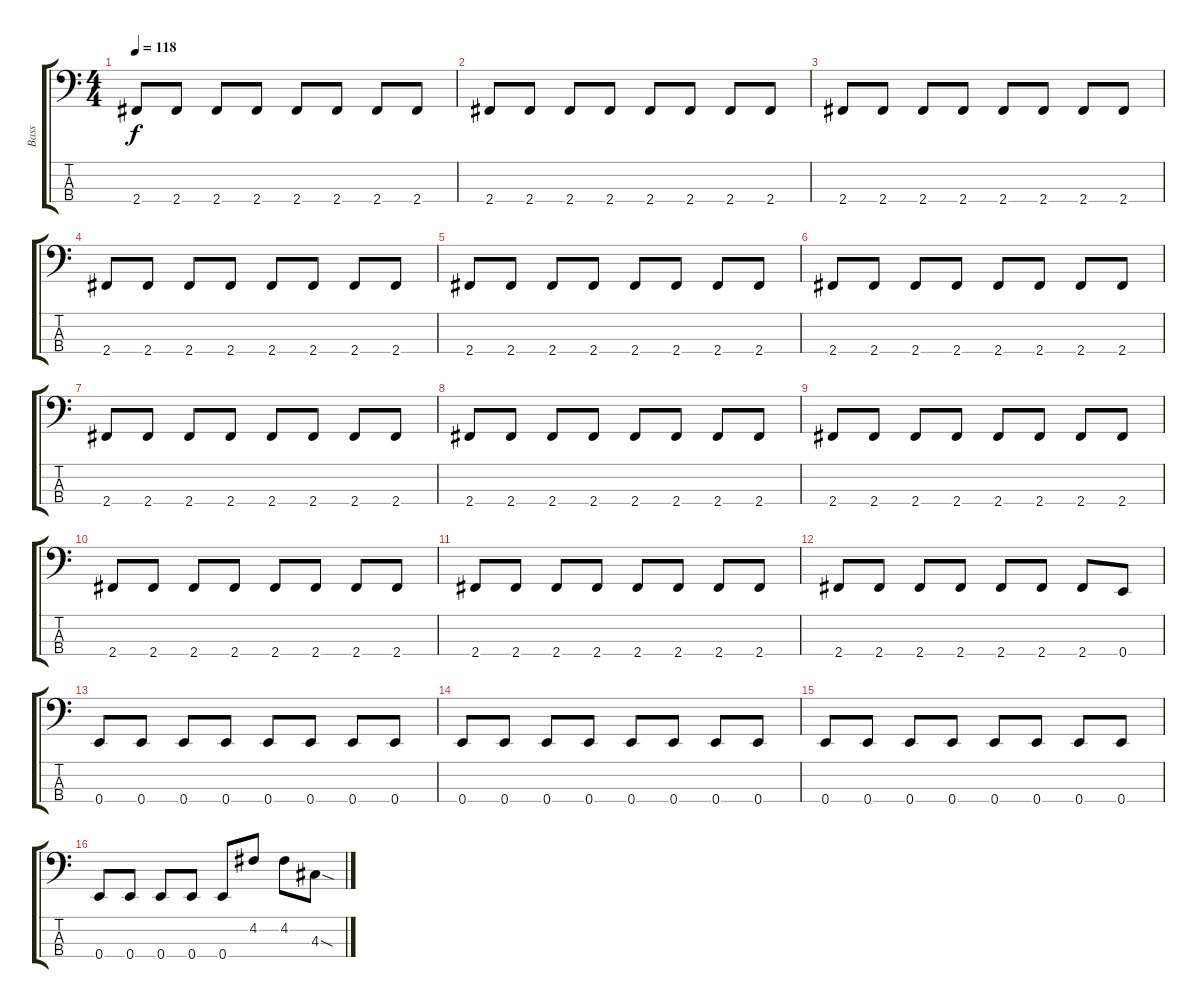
\track ("Bass" "Bass") {instrument electricbassfinger}
\staff {score tabs}
\tuning (G2 D2 A1 E1) {hide}
\ts (4 4)
\tempo 118
\clef f4
\ks c
2.4.8{dy f} 2.4.8 2.4.8 2.4.8 2.4.8 2.4.8 2.4.8 2.4.8 |
2.4.8 2.4.8 2.4.8 2.4.8 2.4.8 2.4.8 2.4.8 2.4.8 |
2.4.8 2.4.8 2.4.8 2.4.8 2.4.8 2.4.8 2.4.8 2.4.8 |
2.4.8 2.4.8 2.4.8 2.4.8 2.4.8 2.4.8 2.4.8 2.4.8 |
2.4.8 2.4.8 2.4.8 2.4.8 2.4.8 2.4.8 2.4.8 2.4.8 |
2.4.8 2.4.8 2.4.8 2.4.8 2.4.8 2.4.8 2.4.8 2.4.8 |
2.4.8 2.4.8 2.4.8 2.4.8 2.4.8 2.4.8 2.4.8 2.4.8 |
2.4.8 2.4.8 2.4.8 2.4.8 2.4.8 2.4.8 2.4.8 2.4.8 |
2.4.8 2.4.8 2.4.8 2.4.8 2.4.8 2.4.8 2.4.8 2.4.8 |
2.4.8 2.4.8 2.4.8 2.4.8 2.4.8 2.4.8 2.4.8 2.4.8 |
2.4.8 2.4.8 2.4.8 2.4.8 2.4.8 2.4.8 2.4.8 2.4.8 |
2.4.8 2.4.8 2.4.8 2.4.8 2.4.8 2.4.8 2.4.8 0.4.8 |
0.4.8 0.4.8 0.4.8 0.4.8 0.4.8 0.4.8 0.4.8 0.4.8 |
0.4.8 0.4.8 0.4.8 0.4.8 0.4.8 0.4.8 0.4.8 0.4.8 |
0.4.8 0.4.8 0.4.8 0.4.8 0.4.8 0.4.8 0.4.8 0.4.8 |
0.4.8 0.4.8 0.4.8 0.4.8 0.4.8 4.2.8 4.2.8 4.3{sod}.8
